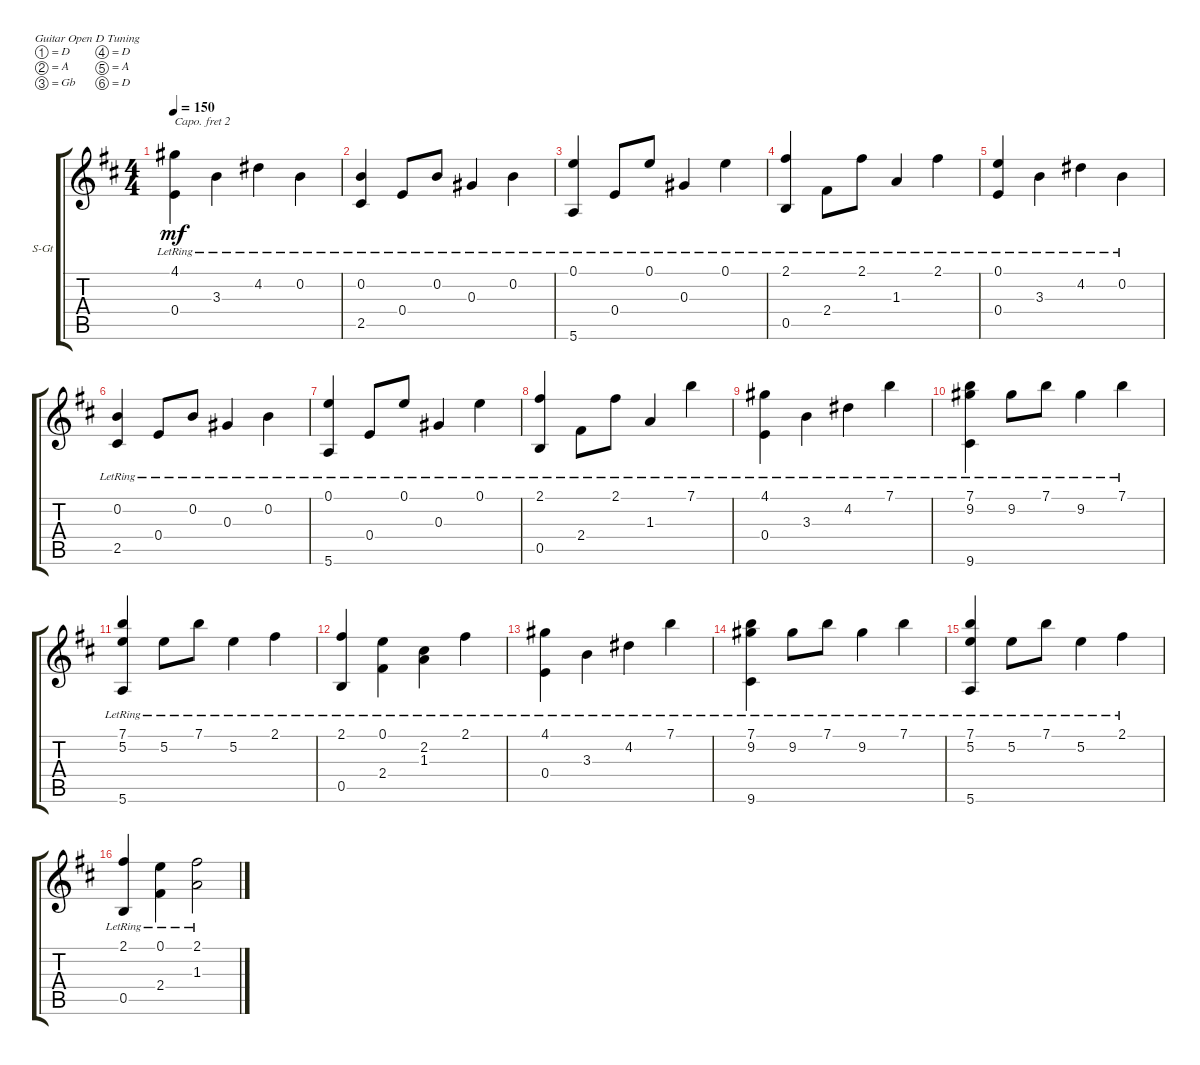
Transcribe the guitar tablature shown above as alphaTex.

\defaultSystemsLayout 4
\bracketExtendMode groupsimilarinstruments
\firstSystemTrackNameOrientation horizontal
\otherSystemsTrackNameOrientation horizontal
\track ("Steel Guitar" "S-Gt") {instrument acousticguitarsteel}
\staff {score tabs}
\capo 2
\tuning (D4 A3 Gb3 D3 A2 D2)
\ts (4 4)
\tempo 150
\clef g2
\ks d
(0.4{lr} 4.1{lr}).4{dy mf} 3.3{lr}.4 4.2{lr}.4 0.2{lr}.4 |
(2.5{lr} 0.2{lr}).4 0.4{lr}.8 0.2{lr}.8 0.3{lr}.4 0.2{lr}.4 |
(5.6{lr} 0.1{lr}).4 0.4{lr}.8 0.1{lr}.8 0.3{lr}.4 0.1{lr}.4 |
(0.5{lr} 2.1{lr}).4 2.4{lr}.8 2.1{lr}.8 1.3{lr}.4 2.1{lr}.4 |
(0.4{lr} 0.1{lr}).4 3.3{lr}.4 4.2{lr}.4 0.2{lr}.4 |
(2.5{lr} 0.2{lr}).4 0.4{lr}.8 0.2{lr}.8 0.3{lr}.4 0.2{lr}.4 |
(5.6{lr} 0.1{lr}).4 0.4{lr}.8 0.1{lr}.8 0.3{lr}.4 0.1{lr}.4 |
(0.5{lr} 2.1{lr}).4 2.4{lr}.8 2.1{lr}.8 1.3{lr}.4 7.1{lr}.4 |
(0.4{lr} 4.1{lr}).4 3.3{lr}.4 4.2{lr}.4 7.1{lr}.4 |
(7.1{lr} 9.6{lr} 9.2{lr}).4 9.2{lr}.8 7.1{lr}.8 9.2{lr}.4 7.1{lr}.4 |
(7.1{lr} 5.6{lr} 5.2{lr}).4 5.2{lr}.8 7.1{lr}.8 5.2{lr}.4 2.1{lr}.4 |
(2.1{lr} 0.5{lr}).4 (0.1{lr} 2.4{lr}).4 (1.3{lr} 2.2{lr}).4 2.1{lr}.4 |
(0.4{lr} 4.1{lr}).4 3.3{lr}.4 4.2{lr}.4 7.1{lr}.4 |
(7.1{lr} 9.6{lr} 9.2{lr}).4 9.2{lr}.8 7.1{lr}.8 9.2{lr}.4 7.1{lr}.4 |
(7.1{lr} 5.6{lr} 5.2{lr}).4 5.2{lr}.8 7.1{lr}.8 5.2{lr}.4 2.1{lr}.4 |
(2.1{lr} 0.5{lr}).4 (0.1{lr} 2.4{lr}).4 (2.1{lr} 1.3{lr}).2
